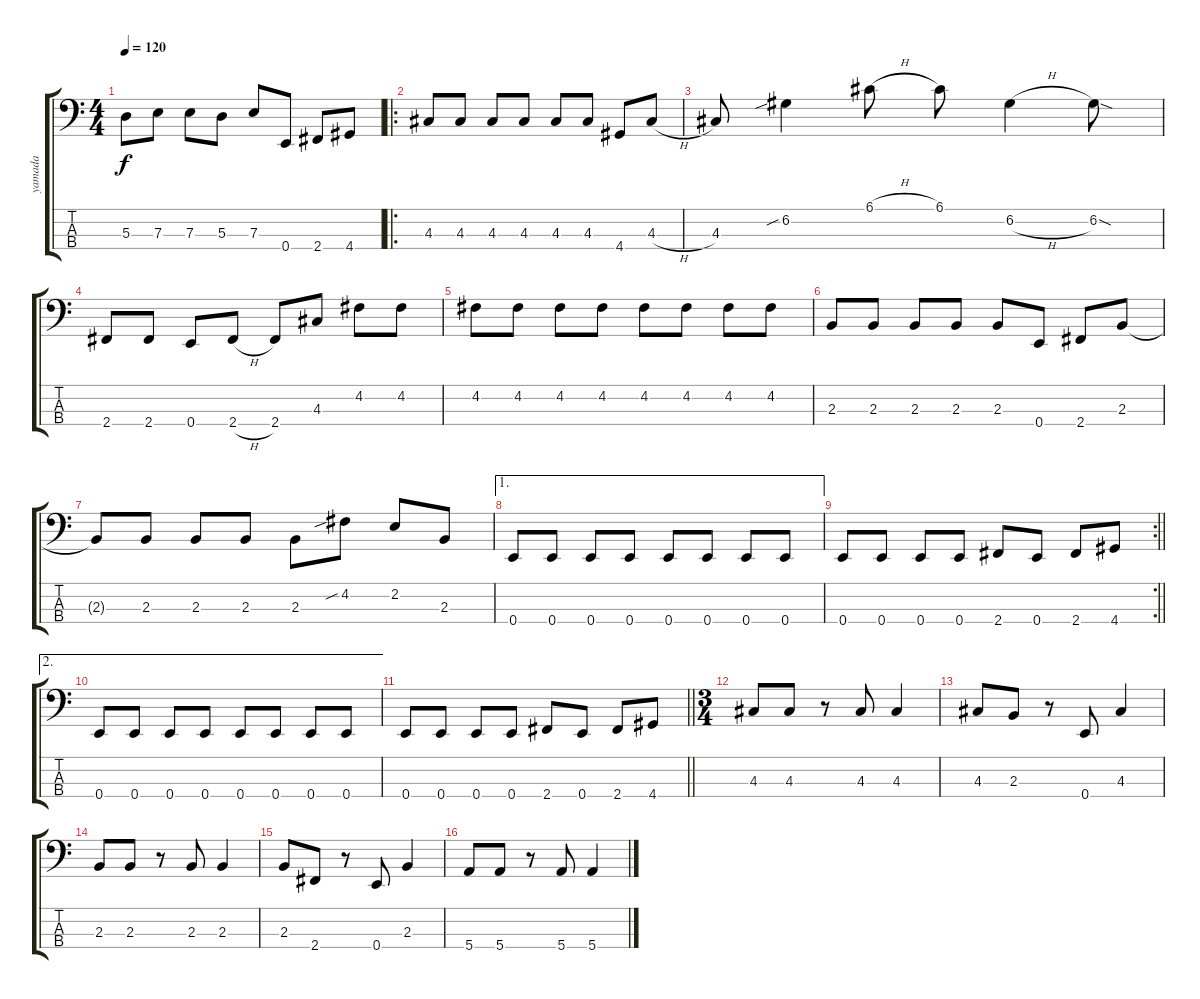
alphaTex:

\track ("yamada" "yamada") {instrument electricbassfinger}
\staff {score tabs}
\tuning (G2 D2 A1 E1) {hide}
\ts (4 4)
\tempo 120
\clef f4
\ks c
5.3.8{dy f} 7.3.8 7.3.8 5.3.8 7.3.8 0.4.8 2.4.8 4.4.8 |
\ro
4.3.8 4.3.8 4.3.8 4.3.8 4.3.8 4.3.8 4.4.8 4.3{h}.8 |
4.3.8 6.2{sib}.4 6.1{h}.8 6.1.8 6.2{h}.4 6.2{sod}.8 |
2.4.8 2.4.8 0.4.8 2.4{h}.8 2.4.8 4.3.8 4.2.8 4.2.8 |
4.2.8 4.2.8 4.2.8 4.2.8 4.2.8 4.2.8 4.2.8 4.2.8 |
2.3.8 2.3.8 2.3.8 2.3.8 2.3.8 0.4.8 2.4.8 2.3.8 |
2.3{t}.8 2.3.8 2.3.8 2.3.8 2.3.8 4.2{sib}.8 2.2.8 2.3.8 |
\ae 1
0.4.8 0.4.8 0.4.8 0.4.8 0.4.8 0.4.8 0.4.8 0.4.8 |
\rc 2
\barLineRight lightlight
0.4.8 0.4.8 0.4.8 0.4.8 2.4.8 0.4.8 2.4.8 4.4.8 |
\ae 2
0.4.8 0.4.8 0.4.8 0.4.8 0.4.8 0.4.8 0.4.8 0.4.8 |
\barLineRight lightlight
0.4.8 0.4.8 0.4.8 0.4.8 2.4.8 0.4.8 2.4.8 4.4.8 |
\ts (3 4)
4.3.8 4.3.8 r.8 4.3.8 4.3.4 |
4.3.8 2.3.8 r.8 0.4.8 4.3.4 |
2.3.8 2.3.8 r.8 2.3.8 2.3.4 |
2.3.8 2.4.8 r.8 0.4.8 2.3.4 |
5.4.8 5.4.8 r.8 5.4.8 5.4.4
